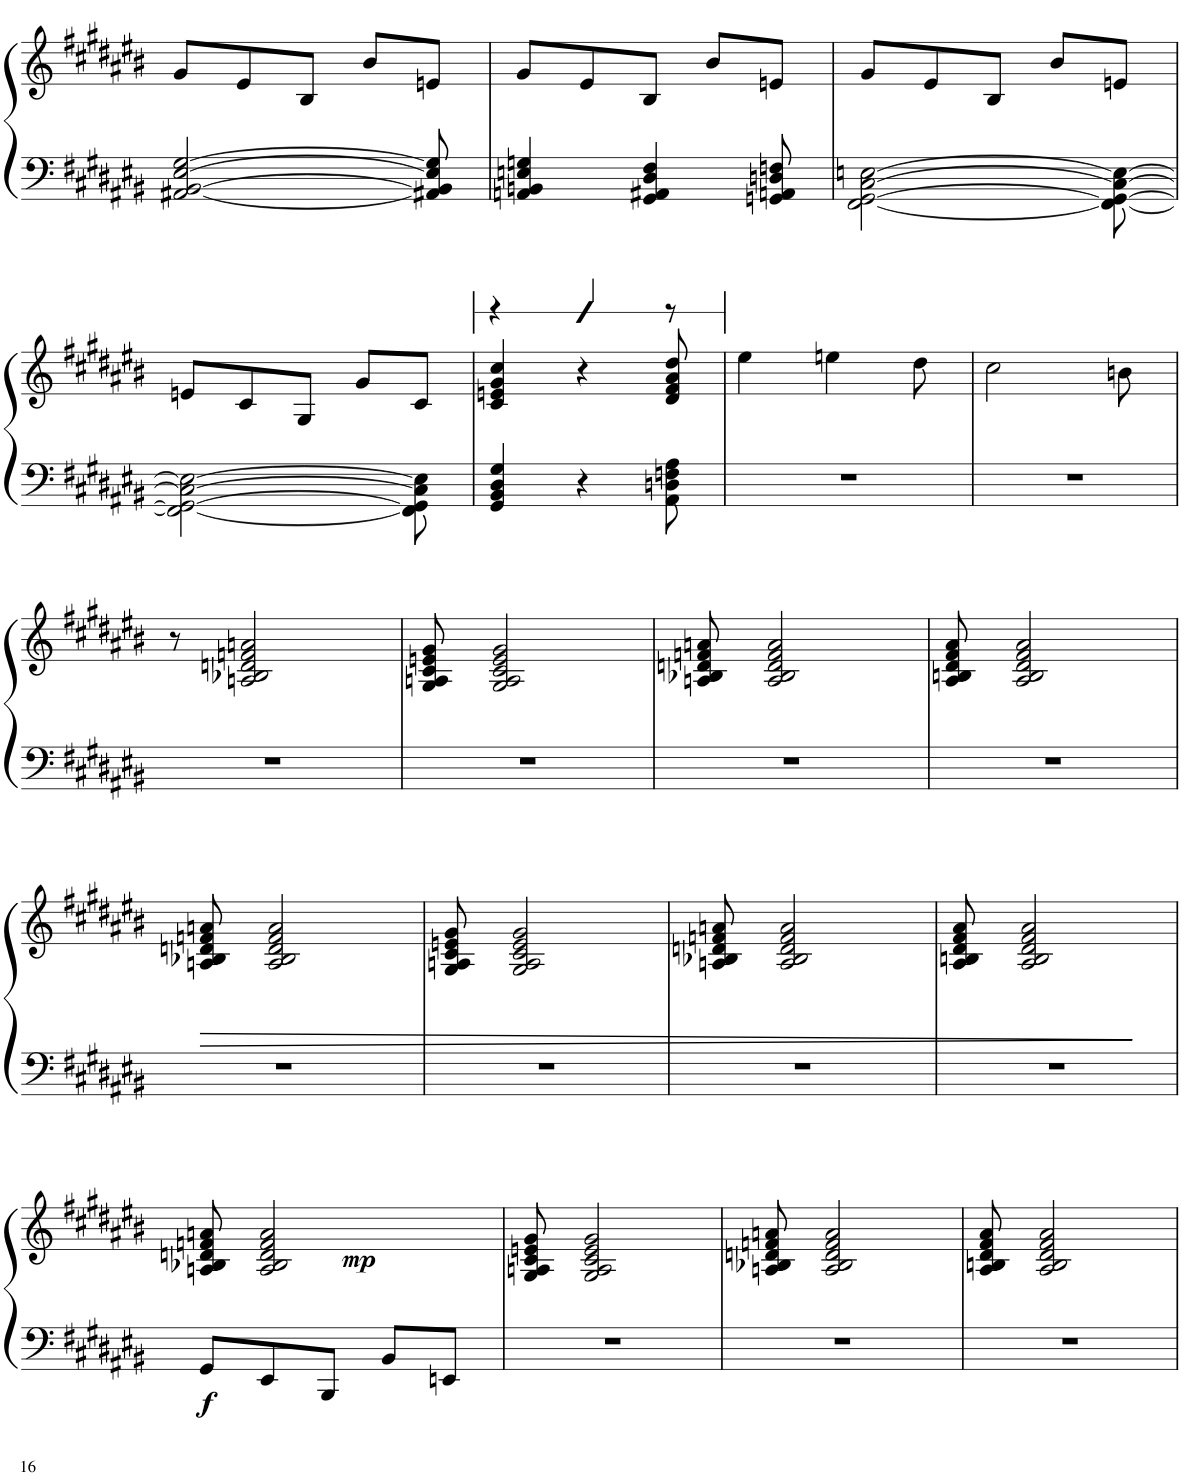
**kern	**kern	**dynam
*part1	*part1	*part1
*staff2	*staff1	*staff1/2
*I"Piano	*	*
*I'Pno	*	*
!!LO:PB:g=z
*clefF4	*clefG2	*
*k[f#c#g#d#a#e#b#]	*k[f#c#g#d#a#e#b#]	*
*M5/8	*M5/8	*
=150	=150	=150
[2AA#X/ [2BB#/ [2E#/ [2G#/	8g#/L	.
.	8e#/	.
.	8B#/J	.
.	8b#/L	.
8AA#X/] 8BB#/] 8E#/] 8G#/]	8en/J	.
=151	=151	=151
4AAn/ 4BBn/ 4En/ 4Gn/	8g#/L	.
.	8e#/	.
4GG#/ 4AA#X/ 4D#/ 4F#/	8B#/J	.
.	8b#/L	.
8GGn/ 8AAn/ 8Dn/ 8Fn/	8en/J	.
=152	=152	=152
[2FF#\ [2GG#\ [2C#\ [2En\	8g#/L	.
.	8e#/	.
.	8B#/J	.
.	8b#/L	.
8FF#\_ 8GG#\_ 8C#\_ 8E\_	8en/J	.
!!LO:LB:g=z
=153	=153	=153
2FF#\_ 2GG#\_ 2C#\_ 2E\_	8en/L	.
.	8c#/	.
.	8G#/J	.
.	8g#/L	.
8FF#\] 8GG#\] 8C#\] 8E\]	8c#/J	.
=154	=154	=154
4GG#/ 4BB#/ 4D#/ 4G#/	4c#/ 4en/ 4g#/ 4cc#/	.
4r	4r	.
8AA#\ 8Dn\ 8Fn\ 8A#\	8d#/ 8f#/ 8a#/ 8dd#/	.
=155	=155	=155
8%5r	4ee#\	.
.	4een\	.
.	8dd#\	.
=156	=156	=156
8%5r	2cc#\	.
.	8bn\	.
!!LO:LB:g=z
=157	=157	=157
8%5r	8r	.
.	2An/ 2B-X/ 2dn/ 2fn/ 2an/	.
=158	=158	=158
8%5r	8G#/ 8An/ 8c#/ 8en/ 8g#/	.
.	2G#/ 2A/ 2c#/ 2e/ 2g#/	.
=159	=159	=159
8%5r	8An/ 8B-X/ 8dn/ 8fn/ 8an/	.
.	2A/ 2B-/ 2d/ 2f/ 2a/	.
=160	=160	=160
8%5r	8A#/ 8Bn/ 8d#/ 8f#/ 8a#/	.
.	2A#/ 2B/ 2d#/ 2f#/ 2a#/	.
!!LO:LB:g=z
=161	=161	=161
!	!	!LO:HP:b
8%5r	8An/ 8B-X/ 8dn/ 8fn/ 8an/	>
.	2A/ 2B-/ 2d/ 2f/ 2a/	.
=162	=162	=162
8%5r	8G#/ 8An/ 8c#/ 8en/ 8g#/	.
.	2G#/ 2A/ 2c#/ 2e/ 2g#/	.
=163	=163	=163
8%5r	8An/ 8B-X/ 8dn/ 8fn/ 8an/	.
.	2A/ 2B-/ 2d/ 2f/ 2a/	.
=164	=164	=164
8%5r	8A#/ 8Bn/ 8d#/ 8f#/ 8a#/	.
.	2A#/ 2B/ 2d#/ 2f#/ 2a#/	.
.	.	]
!!LO:LB:g=z
=165	=165	=165
!	!	!LO:DY:b=2
!	!	!LO:DY:n=1:b
8GG#/L	8An/ 8B-X/ 8dn/ 8fn/ 8an/	f mp
8EE#/	2A/ 2B-/ 2d/ 2f/ 2a/	.
8BBB#/J	.	.
8BB#/L	.	.
8EEn/J	.	.
=166	=166	=166
8%5r	8G#/ 8An/ 8c#/ 8en/ 8g#/	.
.	2G#/ 2A/ 2c#/ 2e/ 2g#/	.
=167	=167	=167
8%5r	8An/ 8B-X/ 8dn/ 8fn/ 8an/	.
.	2A/ 2B-/ 2d/ 2f/ 2a/	.
=168	=168	=168
8%5r	8A#/ 8Bn/ 8d#/ 8f#/ 8a#/	.
.	2A#/ 2B/ 2d#/ 2f#/ 2a#/	.
=	=	=
*-	*-	*-
